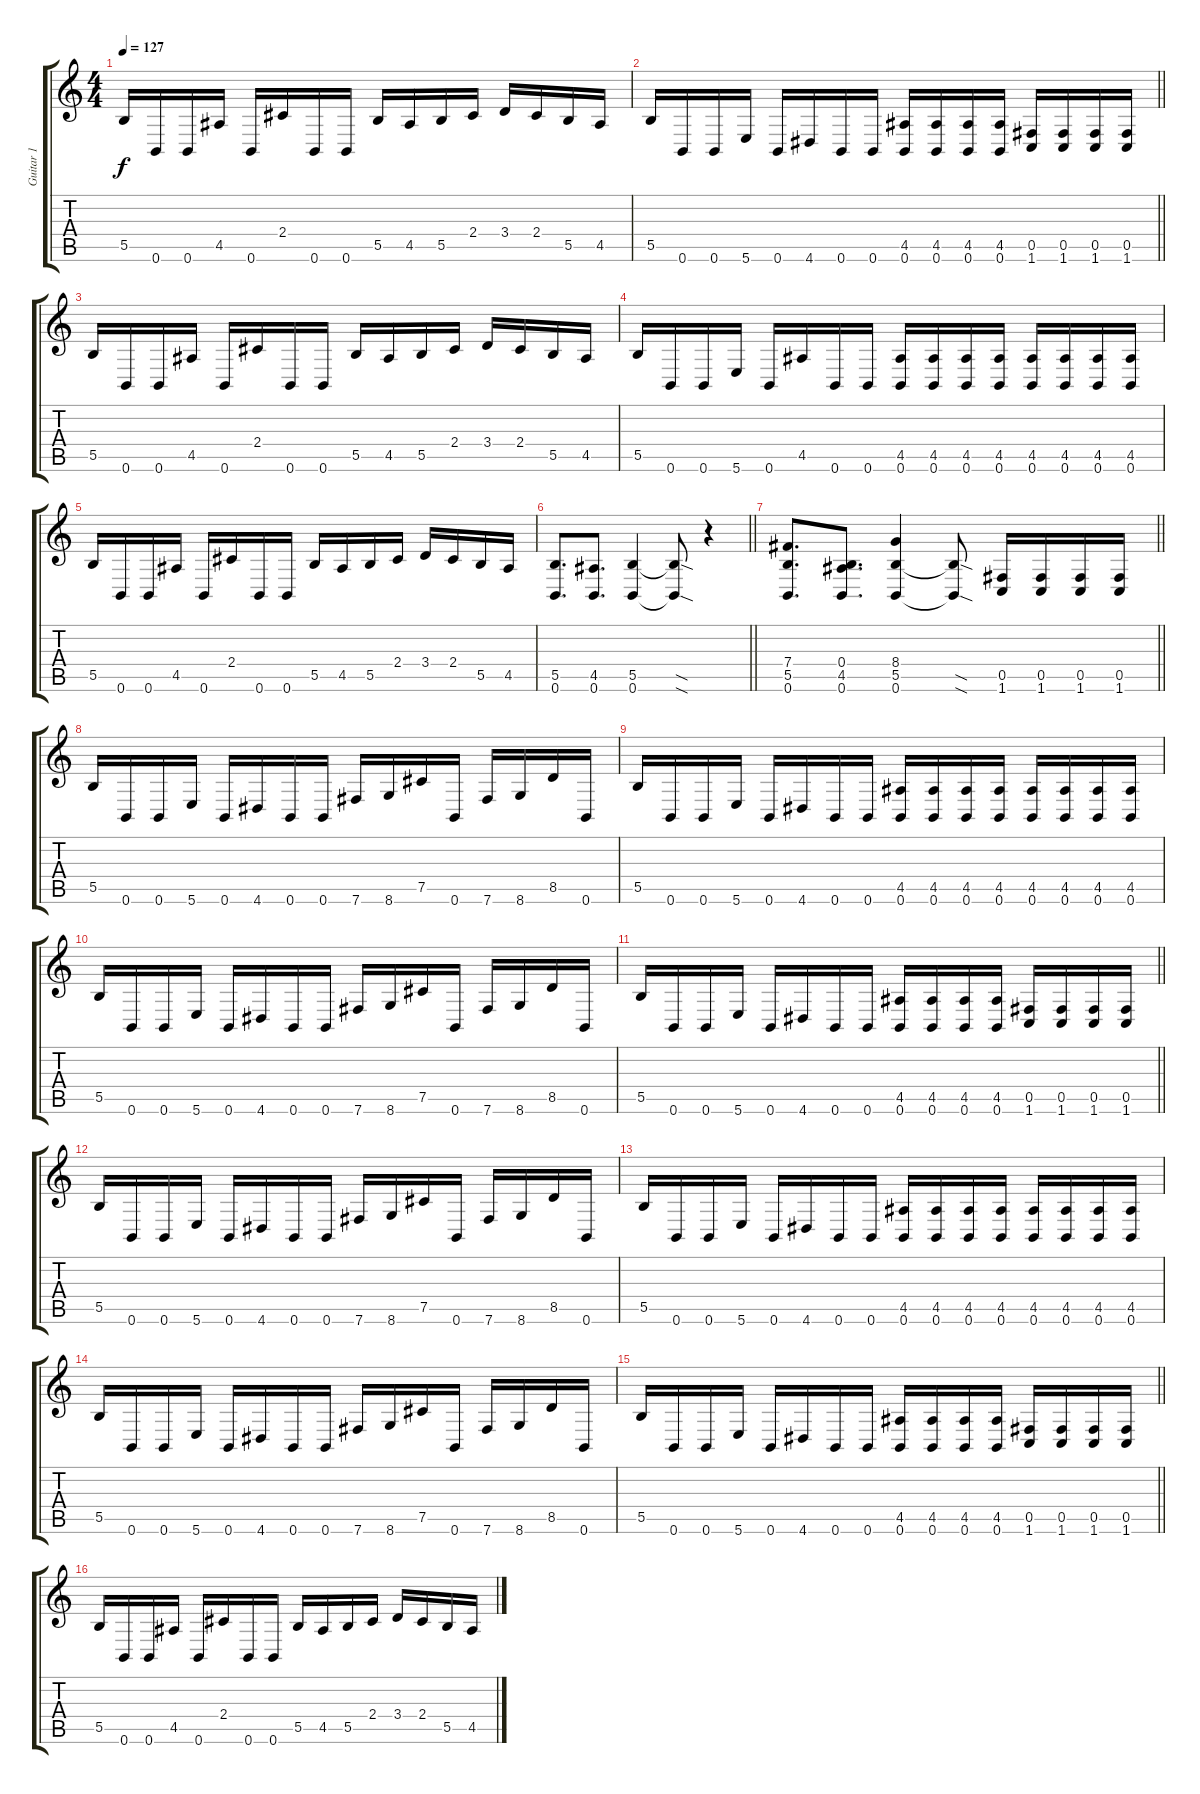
\track ("Guitar 1" "Guitar 1") {instrument distortionguitar}
\staff {score tabs}
\tuning (Db4 Ab3 E3 B2 Gb2 B1) {hide}
\ts (4 4)
\tempo 127
\clef g2
\ks c
5.5.16{dy f} 0.6.16 0.6.16 4.5.16 0.6.16 2.4.16 0.6.16 0.6.16 5.5.16 4.5.16 5.5.16 2.4.16 3.4.16 2.4.16 5.5.16 4.5.16 |
\barLineRight lightlight
5.5.16 0.6.16 0.6.16 5.6.16 0.6.16 4.6.16 0.6.16 0.6.16 (4.5 0.6).16 (4.5 0.6).16 (4.5 0.6).16 (4.5 0.6).16 (0.5 1.6).16 (0.5 1.6).16 (0.5 1.6).16 (0.5 1.6).16 |
5.5.16 0.6.16 0.6.16 4.5.16 0.6.16 2.4.16 0.6.16 0.6.16 5.5.16 4.5.16 5.5.16 2.4.16 3.4.16 2.4.16 5.5.16 4.5.16 |
5.5.16 0.6.16 0.6.16 5.6.16 0.6.16 4.5.16 0.6.16 0.6.16 (4.5 0.6).16 (4.5 0.6).16 (4.5 0.6).16 (4.5 0.6).16 (4.5 0.6).16 (4.5 0.6).16 (4.5 0.6).16 (4.5 0.6).16 |
5.5.16 0.6.16 0.6.16 4.5.16 0.6.16 2.4.16 0.6.16 0.6.16 5.5.16 4.5.16 5.5.16 2.4.16 3.4.16 2.4.16 5.5.16 4.5.16 |
\barLineRight lightlight
(5.5 0.6).8{d} (4.5 0.6).8{d} (5.5 0.6).4 (5.5{sod t} 0.6{sod t}).8 r.4 |
\barLineRight lightlight
(7.4 5.5 0.6).8{d} (0.4 4.5 0.6).8{d} (8.4 5.5 0.6).4 (5.5{sod t} 0.6{sod t}).8 (0.5 1.6).16 (0.5 1.6).16 (0.5 1.6).16 (0.5 1.6).16 |
\section ("" "")
5.5.16 0.6.16 0.6.16 5.6.16 0.6.16 4.6.16 0.6.16 0.6.16 7.6.16 8.6.16 7.5.16 0.6.16 7.6.16 8.6.16 8.5.16 0.6.16 |
5.5.16 0.6.16 0.6.16 5.6.16 0.6.16 4.6.16 0.6.16 0.6.16 (4.5 0.6).16 (4.5 0.6).16 (4.5 0.6).16 (4.5 0.6).16 (4.5 0.6).16 (4.5 0.6).16 (4.5 0.6).16 (4.5 0.6).16 |
5.5.16 0.6.16 0.6.16 5.6.16 0.6.16 4.6.16 0.6.16 0.6.16 7.6.16 8.6.16 7.5.16 0.6.16 7.6.16 8.6.16 8.5.16 0.6.16 |
\barLineRight lightlight
5.5.16 0.6.16 0.6.16 5.6.16 0.6.16 4.6.16 0.6.16 0.6.16 (4.5 0.6).16 (4.5 0.6).16 (4.5 0.6).16 (4.5 0.6).16 (0.5 1.6).16 (0.5 1.6).16 (0.5 1.6).16 (0.5 1.6).16 |
5.5.16 0.6.16 0.6.16 5.6.16 0.6.16 4.6.16 0.6.16 0.6.16 7.6.16 8.6.16 7.5.16 0.6.16 7.6.16 8.6.16 8.5.16 0.6.16 |
5.5.16 0.6.16 0.6.16 5.6.16 0.6.16 4.6.16 0.6.16 0.6.16 (4.5 0.6).16 (4.5 0.6).16 (4.5 0.6).16 (4.5 0.6).16 (4.5 0.6).16 (4.5 0.6).16 (4.5 0.6).16 (4.5 0.6).16 |
5.5.16 0.6.16 0.6.16 5.6.16 0.6.16 4.6.16 0.6.16 0.6.16 7.6.16 8.6.16 7.5.16 0.6.16 7.6.16 8.6.16 8.5.16 0.6.16 |
\barLineRight lightlight
5.5.16 0.6.16 0.6.16 5.6.16 0.6.16 4.6.16 0.6.16 0.6.16 (4.5 0.6).16 (4.5 0.6).16 (4.5 0.6).16 (4.5 0.6).16 (0.5 1.6).16 (0.5 1.6).16 (0.5 1.6).16 (0.5 1.6).16 |
5.5.16 0.6.16 0.6.16 4.5.16 0.6.16 2.4.16 0.6.16 0.6.16 5.5.16 4.5.16 5.5.16 2.4.16 3.4.16 2.4.16 5.5.16 4.5.16
